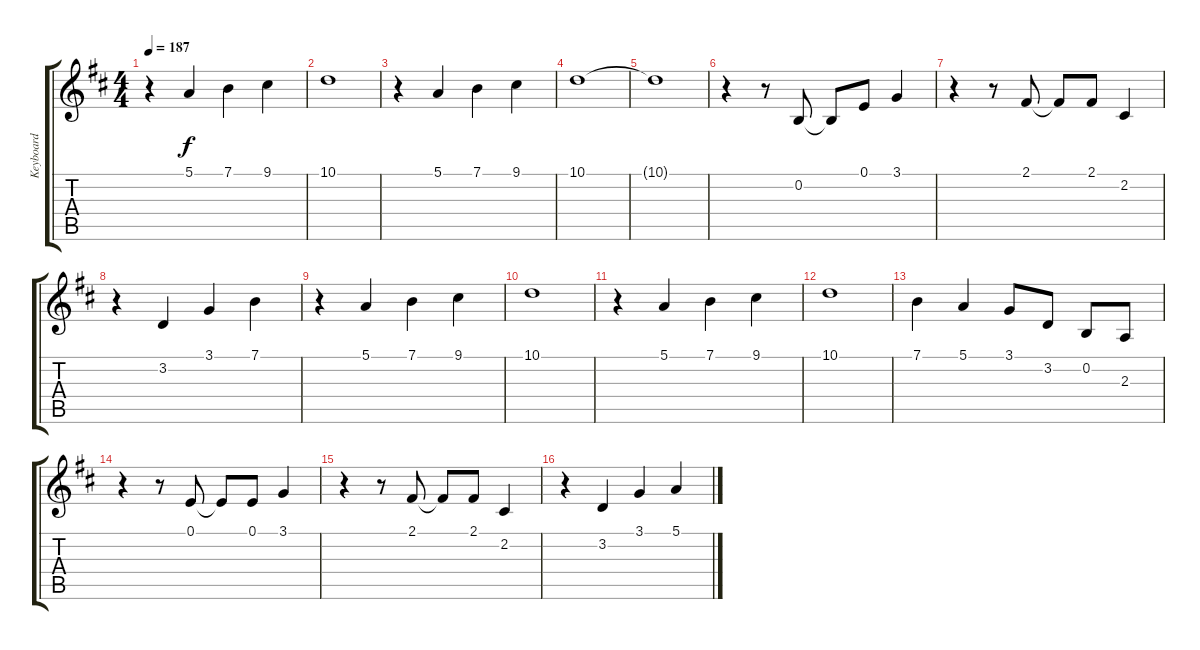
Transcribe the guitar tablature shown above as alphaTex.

\track ("Keyboard" "Keyboard") {instrument stringensemble1}
\staff {score tabs}
\tuning (E4 B3 G3 D3 A2 E2) {hide}
\ts (4 4)
\tempo 187
\clef g2
\ks d
r.4{dy f} 5.1.4 7.1.4 9.1.4 |
10.1.1 |
r.4 5.1.4 7.1.4 9.1.4 |
10.1.1 |
10.1{t}.1 |
r.4 r.8 0.2.8 0.2{t}.8 0.1.8 3.1.4 |
r.4 r.8 2.1.8 2.1{t}.8 2.1.8 2.2.4 |
r.4 3.2.4 3.1.4 7.1.4 |
r.4 5.1.4 7.1.4 9.1.4 |
10.1.1 |
r.4 5.1.4 7.1.4 9.1.4 |
10.1.1 |
7.1.4 5.1.4 3.1.8 3.2.8 0.2.8 2.3.8 |
r.4 r.8 0.1.8 0.1{t}.8 0.1.8 3.1.4 |
r.4 r.8 2.1.8 2.1{t}.8 2.1.8 2.2.4 |
r.4 3.2.4 3.1.4 5.1.4
